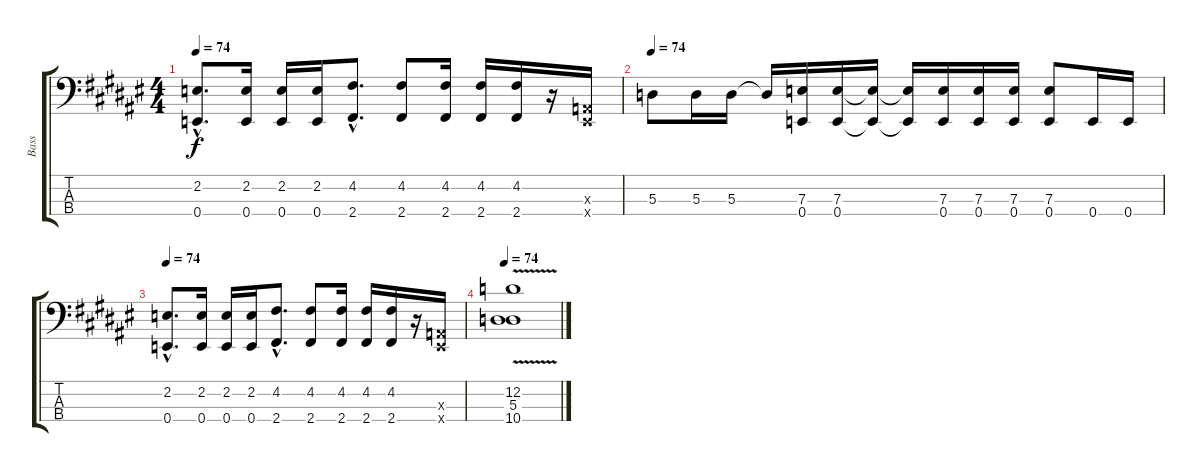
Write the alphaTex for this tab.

\track ("Bass" "Bass") {instrument electricbassfinger}
\staff {score tabs}
\tuning (G2 D2 A1 E1) {hide}
\ts (4 4)
\tempo 74
\clef f4
\ks f#
(2.2{hac} 0.4{hac}).8{d dy f} (2.2 0.4).16 (2.2 0.4).16 (2.2 0.4).16 (4.2{hac} 2.4{hac}).8{d} (4.2 2.4).8 (4.2 2.4).16 (4.2 2.4).16 (4.2 2.4).16 r.16 (0.3{x} 0.4{x}).16 |
\tempo 74
5.3.8 5.3.16 5.3.16 5.3{t}.16 (7.3 0.4).16 (7.3 0.4).16 (7.3{t} 0.4{t}).16 (7.3{t} 0.4{t}).16 (7.3 0.4).16 (7.3 0.4).16 (7.3 0.4).16 (7.3 0.4).8 0.4.16 0.4.16 |
\tempo 74
(2.2{hac} 0.4{hac}).8{d} (2.2 0.4).16 (2.2 0.4).16 (2.2 0.4).16 (4.2{hac} 2.4{hac}).8{d} (4.2 2.4).8 (4.2 2.4).16 (4.2 2.4).16 (4.2 2.4).16 r.16 (0.3{x} 0.4{x}).16 |
\tempo 74
(12.2 5.3{v} 10.4).1
